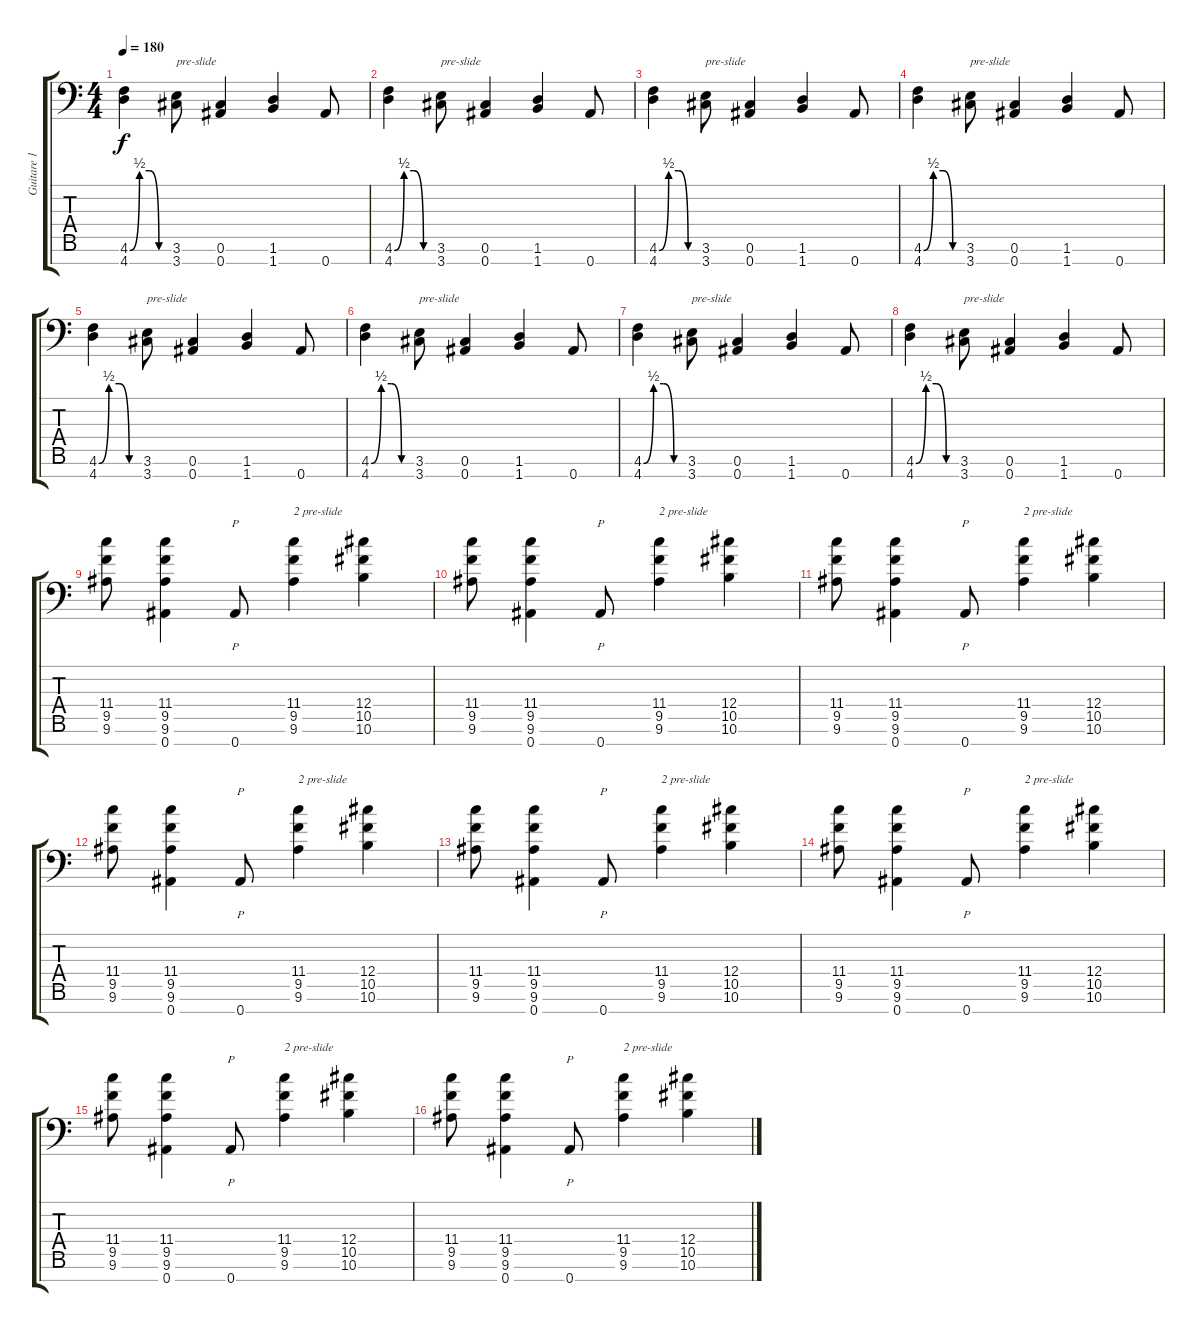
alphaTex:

\track ("Guitare 1" "Guitare 1") {instrument distortionguitar}
\staff {score tabs}
\tuning (Eb4 Bb3 Gb3 Db3 Ab2 Db2 Bb1) {hide}
\ts (4 4)
\tempo 180
\clef f4
\ks c
(4.6{be (custom 0 0 15 2 30 2 45 0 60 0)} 4.7).4{dy f} (3.6 3.7).8{txt "pre-slide"} (0.6 0.7).4 (1.6 1.7).4 0.7.8 |
(4.6{be (custom 0 0 15 2 30 2 45 0 60 0)} 4.7).4 (3.6 3.7).8{txt "pre-slide"} (0.6 0.7).4 (1.6 1.7).4 0.7.8 |
(4.6{be (custom 0 0 15 2 30 2 45 0 60 0)} 4.7).4 (3.6 3.7).8{txt "pre-slide"} (0.6 0.7).4 (1.6 1.7).4 0.7.8 |
(4.6{be (custom 0 0 15 2 30 2 45 0 60 0)} 4.7).4 (3.6 3.7).8{txt "pre-slide"} (0.6 0.7).4 (1.6 1.7).4 0.7.8 |
(4.6{be (custom 0 0 15 2 30 2 45 0 60 0)} 4.7).4 (3.6 3.7).8{txt "pre-slide"} (0.6 0.7).4 (1.6 1.7).4 0.7.8 |
(4.6{be (custom 0 0 15 2 30 2 45 0 60 0)} 4.7).4 (3.6 3.7).8{txt "pre-slide"} (0.6 0.7).4 (1.6 1.7).4 0.7.8 |
(4.6{be (custom 0 0 15 2 30 2 45 0 60 0)} 4.7).4 (3.6 3.7).8{txt "pre-slide"} (0.6 0.7).4 (1.6 1.7).4 0.7.8 |
(4.6{be (custom 0 0 15 2 30 2 45 0 60 0)} 4.7).4 (3.6 3.7).8{txt "pre-slide"} (0.6 0.7).4 (1.6 1.7).4 0.7.8 |
(11.4 9.5 9.6).8 (11.4 9.5 9.6 0.7).4 0.7.8{p} (11.4 9.5 9.6).4{txt "2 pre-slide"} (12.4 10.5 10.6).4 |
(11.4 9.5 9.6).8 (11.4 9.5 9.6 0.7).4 0.7.8{p} (11.4 9.5 9.6).4{txt "2 pre-slide"} (12.4 10.5 10.6).4 |
(11.4 9.5 9.6).8 (11.4 9.5 9.6 0.7).4 0.7.8{p} (11.4 9.5 9.6).4{txt "2 pre-slide"} (12.4 10.5 10.6).4 |
(11.4 9.5 9.6).8 (11.4 9.5 9.6 0.7).4 0.7.8{p} (11.4 9.5 9.6).4{txt "2 pre-slide"} (12.4 10.5 10.6).4 |
(11.4 9.5 9.6).8 (11.4 9.5 9.6 0.7).4 0.7.8{p} (11.4 9.5 9.6).4{txt "2 pre-slide"} (12.4 10.5 10.6).4 |
(11.4 9.5 9.6).8 (11.4 9.5 9.6 0.7).4 0.7.8{p} (11.4 9.5 9.6).4{txt "2 pre-slide"} (12.4 10.5 10.6).4 |
(11.4 9.5 9.6).8 (11.4 9.5 9.6 0.7).4 0.7.8{p} (11.4 9.5 9.6).4{txt "2 pre-slide"} (12.4 10.5 10.6).4 |
(11.4 9.5 9.6).8 (11.4 9.5 9.6 0.7).4 0.7.8{p} (11.4 9.5 9.6).4{txt "2 pre-slide"} (12.4 10.5 10.6).4
